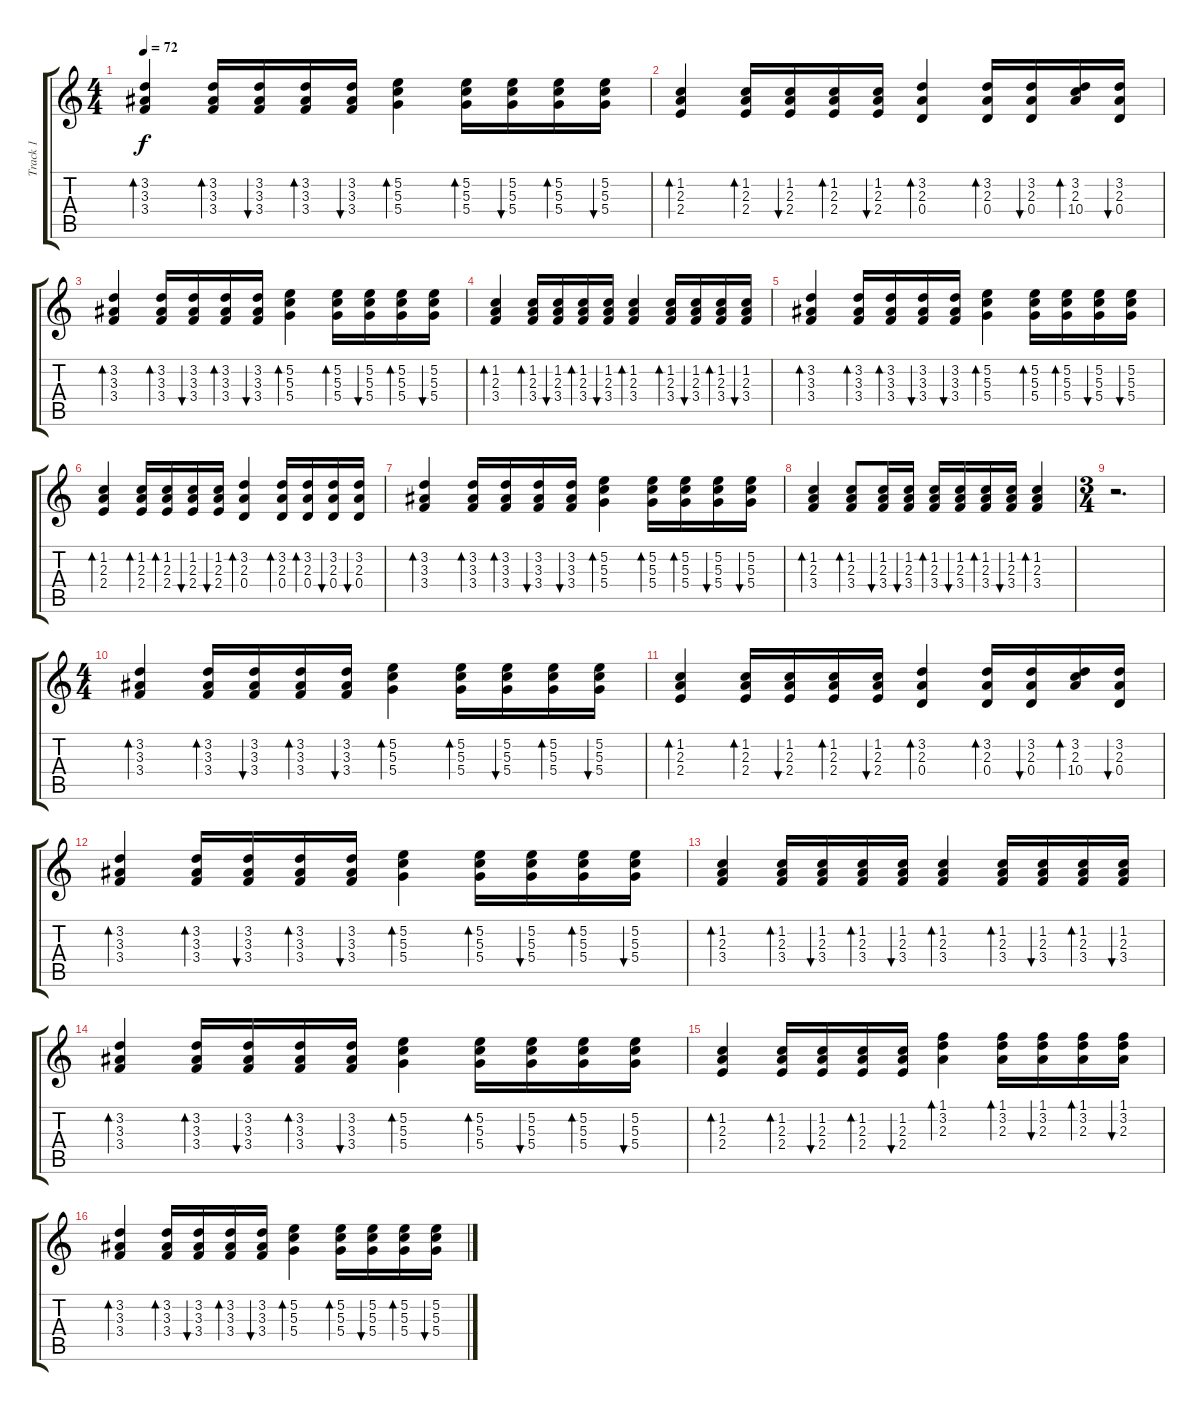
\track ("Track 1" "Track 1") {instrument acousticguitarnylon}
\staff {score tabs}
\tuning (E4 B3 G3 D3 A2 E2) {hide}
\ts (4 4)
\tempo 72
\clef g2
\ks c
(3.2 3.3 3.4).4{bd 60 dy f} (3.2 3.3 3.4).16{bd 60} (3.2 3.3 3.4).16{bu 60} (3.2 3.3 3.4).16{bd 120} (3.2 3.3 3.4).16{bu 60} (5.2 5.3 5.4).4{bd 60} (5.2 5.3 5.4).16{bd 60} (5.2 5.3 5.4).16{bu 60} (5.2 5.3 5.4).16{bd 120} (5.2 5.3 5.4).16{bu 120} |
(1.2 2.3 2.4).4{bd 60} (1.2 2.3 2.4).16{bd 60} (1.2 2.3 2.4).16{bu 60} (1.2 2.3 2.4).16{bd 120} (1.2 2.3 2.4).16{bu 60} (3.2 2.3 0.4).4{bd 60} (3.2 2.3 0.4).16{bd 60} (3.2 2.3 0.4).16{bu 60} (3.2 2.3 10.4).16{bd 120} (3.2 2.3 0.4).16{bu 120} |
(3.2 3.3 3.4).4{bd 60} (3.2 3.3 3.4).16{bd 60} (3.2 3.3 3.4).16{bu 60} (3.2 3.3 3.4).16{bd 120} (3.2 3.3 3.4).16{bu 60} (5.2 5.3 5.4).4{bd 60} (5.2 5.3 5.4).16{bd 60} (5.2 5.3 5.4).16{bu 60} (5.2 5.3 5.4).16{bd 120} (5.2 5.3 5.4).16{bu 120} |
(1.2 2.3 3.4).4{bd 60} (1.2 2.3 3.4).16{bd 60} (1.2 2.3 3.4).16{bu 60} (1.2 2.3 3.4).16{bd 120} (1.2 2.3 3.4).16{bu 60} (1.2 2.3 3.4).4{bd 60} (1.2 2.3 3.4).16{bd 60} (1.2 2.3 3.4).16{bu 60} (1.2 2.3 3.4).16{bd 120} (1.2 2.3 3.4).16{bu 120} |
(3.2 3.3 3.4).4{bd 60} (3.2 3.3 3.4).16{bd 120} (3.2 3.3 3.4).16{bd 60} (3.2 3.3 3.4).16{bu 60} (3.2 3.3 3.4).16{bu 60} (5.2 5.3 5.4).4{bd 60} (5.2 5.3 5.4).16{bd 120} (5.2 5.3 5.4).16{bd 60} (5.2 5.3 5.4).16{bu 60} (5.2 5.3 5.4).16{bu 120} |
(1.2 2.3 2.4).4{bd 60} (1.2 2.3 2.4).16{bd 120} (1.2 2.3 2.4).16{bd 60} (1.2 2.3 2.4).16{bu 60} (1.2 2.3 2.4).16{bu 60} (3.2 2.3 0.4).4{bd 60} (3.2 2.3 0.4).16{bd 120} (3.2 2.3 0.4).16{bd 60} (3.2 2.3 0.4).16{bu 60} (3.2 2.3 0.4).16{bu 120} |
(3.2 3.3 3.4).4{bd 60} (3.2 3.3 3.4).16{bd 120} (3.2 3.3 3.4).16{bd 60} (3.2 3.3 3.4).16{bu 60} (3.2 3.3 3.4).16{bu 60} (5.2 5.3 5.4).4{bd 60} (5.2 5.3 5.4).16{bd 120} (5.2 5.3 5.4).16{bd 60} (5.2 5.3 5.4).16{bu 60} (5.2 5.3 5.4).16{bu 120} |
(1.2 2.3 3.4).4{bd 60} (1.2 2.3 3.4).8{bd 60} (1.2 2.3 3.4).16{bu 60} (1.2 2.3 3.4).16{bu 60} (1.2 2.3 3.4).16{bd 60} (1.2 2.3 3.4).16{bu 120} (1.2 2.3 3.4).16{bd 120} (1.2 2.3 3.4).16{bu 120} (1.2 2.3 3.4).4{bd 120} |
\ts (3 4)
r.2{d} |
\ts (4 4)
(3.2 3.3 3.4).4{bd 60} (3.2 3.3 3.4).16{bd 60} (3.2 3.3 3.4).16{bu 60} (3.2 3.3 3.4).16{bd 120} (3.2 3.3 3.4).16{bu 60} (5.2 5.3 5.4).4{bd 60} (5.2 5.3 5.4).16{bd 60} (5.2 5.3 5.4).16{bu 60} (5.2 5.3 5.4).16{bd 120} (5.2 5.3 5.4).16{bu 120} |
(1.2 2.3 2.4).4{bd 60} (1.2 2.3 2.4).16{bd 60} (1.2 2.3 2.4).16{bu 60} (1.2 2.3 2.4).16{bd 120} (1.2 2.3 2.4).16{bu 60} (3.2 2.3 0.4).4{bd 60} (3.2 2.3 0.4).16{bd 60} (3.2 2.3 0.4).16{bu 60} (3.2 2.3 10.4).16{bd 120} (3.2 2.3 0.4).16{bu 120} |
(3.2 3.3 3.4).4{bd 60} (3.2 3.3 3.4).16{bd 60} (3.2 3.3 3.4).16{bu 60} (3.2 3.3 3.4).16{bd 120} (3.2 3.3 3.4).16{bu 60} (5.2 5.3 5.4).4{bd 60} (5.2 5.3 5.4).16{bd 60} (5.2 5.3 5.4).16{bu 60} (5.2 5.3 5.4).16{bd 120} (5.2 5.3 5.4).16{bu 120} |
(1.2 2.3 3.4).4{bd 60} (1.2 2.3 3.4).16{bd 60} (1.2 2.3 3.4).16{bu 60} (1.2 2.3 3.4).16{bd 120} (1.2 2.3 3.4).16{bu 60} (1.2 2.3 3.4).4{bd 60} (1.2 2.3 3.4).16{bd 60} (1.2 2.3 3.4).16{bu 60} (1.2 2.3 3.4).16{bd 120} (1.2 2.3 3.4).16{bu 120} |
(3.2 3.3 3.4).4{bd 60} (3.2 3.3 3.4).16{bd 60} (3.2 3.3 3.4).16{bu 60} (3.2 3.3 3.4).16{bd 120} (3.2 3.3 3.4).16{bu 60} (5.2 5.3 5.4).4{bd 60} (5.2 5.3 5.4).16{bd 60} (5.2 5.3 5.4).16{bu 60} (5.2 5.3 5.4).16{bd 120} (5.2 5.3 5.4).16{bu 120} |
(1.2 2.3 2.4).4{bd 60} (1.2 2.3 2.4).16{bd 60} (1.2 2.3 2.4).16{bu 60} (1.2 2.3 2.4).16{bd 120} (1.2 2.3 2.4).16{bu 60} (1.1 3.2 2.3).4{bd 60} (1.1 3.2 2.3).16{bd 60} (1.1 3.2 2.3).16{bu 60} (1.1 3.2 2.3).16{bd 120} (1.1 3.2 2.3).16{bu 120} |
(3.2 3.3 3.4).4{bd 60} (3.2 3.3 3.4).16{bd 60} (3.2 3.3 3.4).16{bu 60} (3.2 3.3 3.4).16{bd 120} (3.2 3.3 3.4).16{bu 60} (5.2 5.3 5.4).4{bd 60} (5.2 5.3 5.4).16{bd 60} (5.2 5.3 5.4).16{bu 60} (5.2 5.3 5.4).16{bd 120} (5.2 5.3 5.4).16{bu 120}
